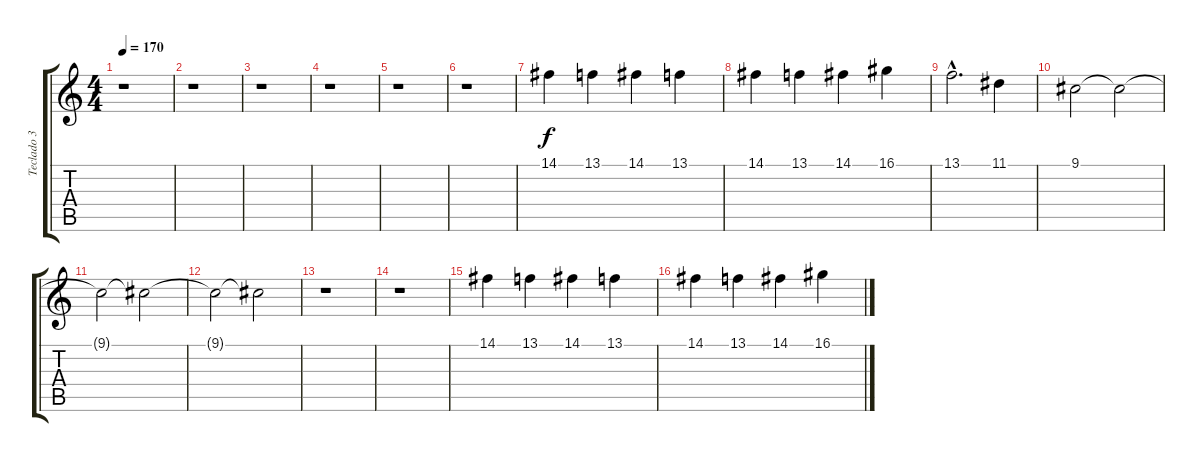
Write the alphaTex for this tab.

\track ("Teclado 3" "Teclado 3") {instrument stringensemble1}
\staff {score tabs}
\tuning (E4 B3 G3 D3 A2 E2) {hide}
\ts (4 4)
\tempo 170
\clef g2
\ks c
r.1{dy f} |
r.1 |
r.1 |
r.1 |
r.1 |
r.1 |
14.1.4{instrument stringensemble1} 13.1.4 14.1.4 13.1.4 |
14.1.4 13.1.4 14.1.4 16.1.4 |
13.1{hac}.2{d} 11.1.4 |
9.1.2 9.1{t}.2 |
9.1{t}.2 9.1{t}.2 |
9.1{t}.2 9.1{t}.2 |
r.1 |
r.1 |
14.1.4 13.1.4 14.1.4 13.1.4 |
14.1.4 13.1.4 14.1.4 16.1.4
